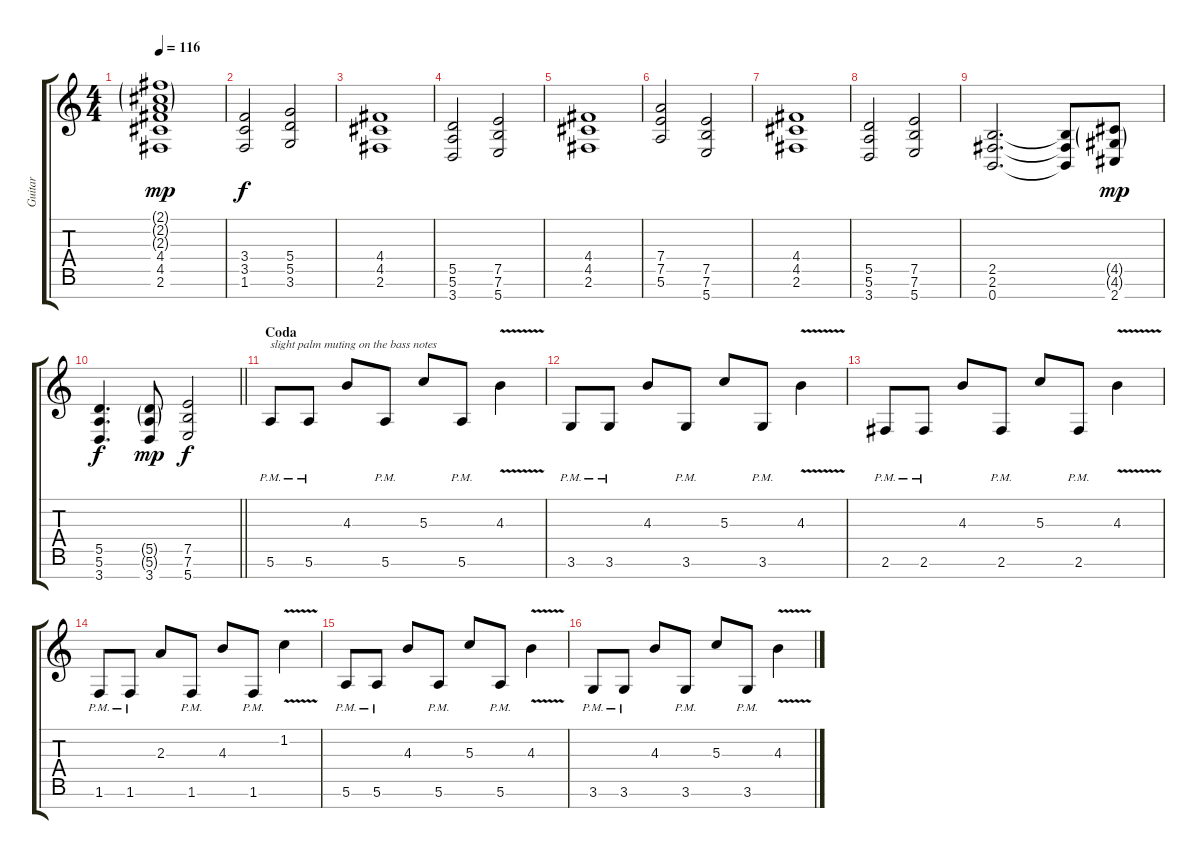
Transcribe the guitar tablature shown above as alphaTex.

\track ("Guitar" "Guitar") {instrument acousticguitarnylon}
\staff {score tabs}
\tuning (E4 B3 G3 D3 A2 E2 B1) {hide}
\ts (4 4)
\tempo 116
\clef g2
\ks c
(2.1{g} 2.2{g} 2.3{g} 4.4 4.5 2.6).1{dy mp} |
(3.4 3.5 1.6).2{dy f} (5.4 5.5 3.6).2 |
(4.4 4.5 2.6).1 |
(5.5 5.6 3.7).2 (7.5 7.6 5.7).2 |
(4.4 4.5 2.6).1 |
(7.4 7.5 5.6).2 (7.5 7.6 5.7).2 |
(4.4 4.5 2.6).1 |
(5.5 5.6 3.7).2 (7.5 7.6 5.7).2 |
(2.5 2.6 0.7).2{d} (2.5{t} 2.6{t} 0.7{t}).8 (4.5{g} 4.6{g} 2.7).8{dy mp} |
\barLineRight lightlight
(5.5 5.6 3.7).4{d dy f} (5.5{g} 5.6{g} 3.7).8{dy mp} (7.5 7.6 5.7).2{dy f} |
\section ("" "Coda")
5.6{pm}.8{txt "slight palm muting on the bass notes"} 5.6{pm}.8 4.3.8 5.6{pm}.8 5.3.8 5.6{pm}.8 4.3{v}.4 |
3.6{pm}.8 3.6{pm}.8 4.3.8 3.6{pm}.8 5.3.8 3.6{pm}.8 4.3{v}.4 |
2.6{pm}.8 2.6{pm}.8 4.3.8 2.6{pm}.8 5.3.8 2.6{pm}.8 4.3{v}.4 |
1.6{pm}.8 1.6{pm}.8 2.3.8 1.6{pm}.8 4.3.8 1.6{pm}.8 1.2{v}.4 |
5.6{pm}.8 5.6{pm}.8 4.3.8 5.6{pm}.8 5.3.8 5.6{pm}.8 4.3{v}.4 |
3.6{pm}.8 3.6{pm}.8 4.3.8 3.6{pm}.8 5.3.8 3.6{pm}.8 4.3{v}.4
